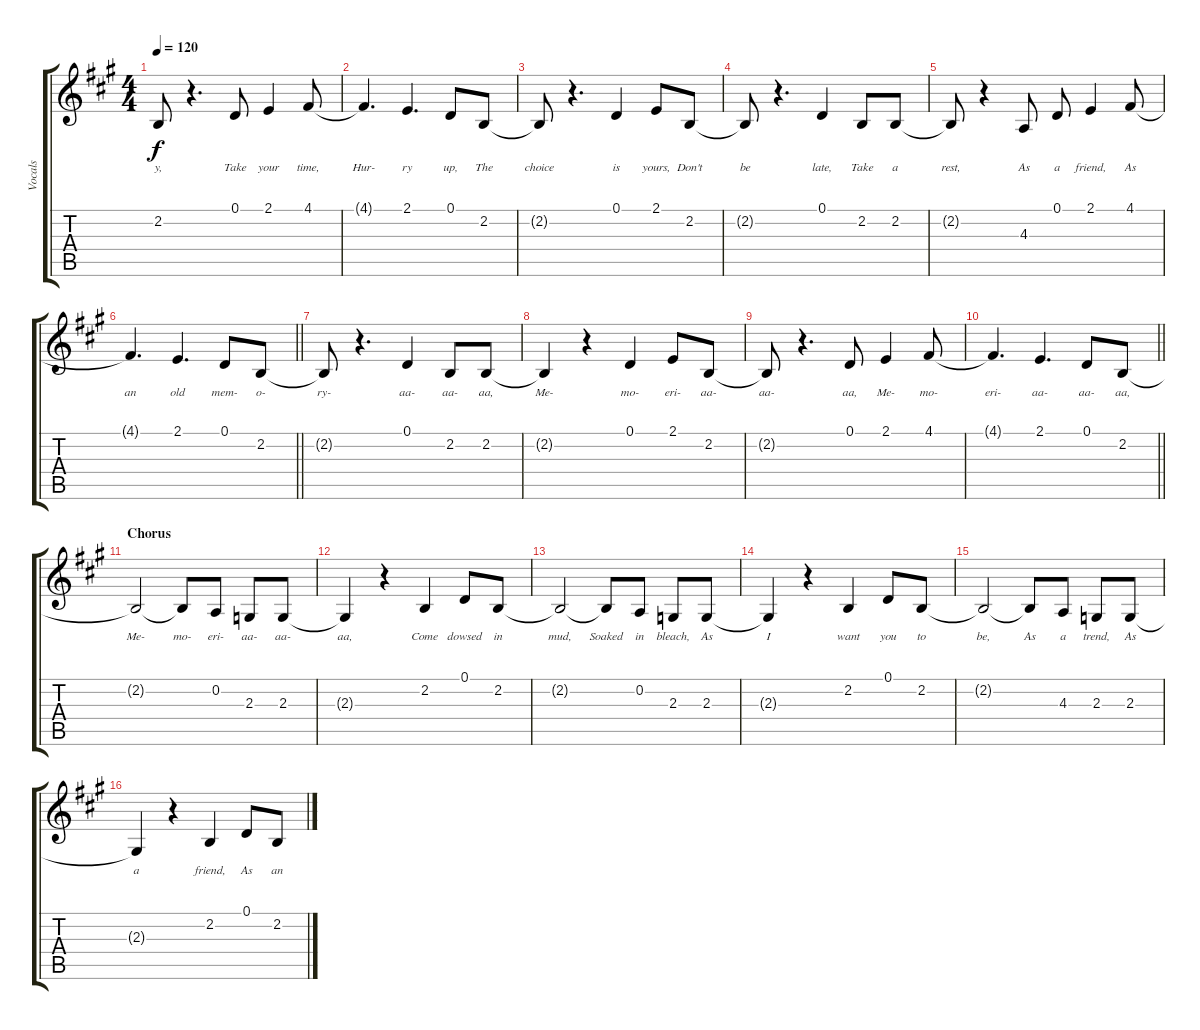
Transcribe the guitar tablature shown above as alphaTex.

\track ("Vocals" "Vocals") {instrument lead8bassandlead}
\staff {score tabs}
\tuning (D4 A3 F3 C3 G2 D2) {hide}
\ts (4 4)
\tempo 120
\clef g2
\ks a
2.2{t}.8{lyrics (0 "y,") lyrics (1 "") lyrics (2 "") lyrics (3 "") lyrics (4 "") dy f} r.4{d} 0.1.8{lyrics (0 "Take") lyrics (1 "") lyrics (2 "") lyrics (3 "") lyrics (4 "")} 2.1.4{lyrics (0 "your") lyrics (1 "") lyrics (2 "") lyrics (3 "") lyrics (4 "")} 4.1.8{lyrics (0 "time,") lyrics (1 "") lyrics (2 "") lyrics (3 "") lyrics (4 "")} |
4.1{t}.4{d lyrics (0 "Hur-") lyrics (1 "") lyrics (2 "") lyrics (3 "") lyrics (4 "")} 2.1.4{d lyrics (0 "ry") lyrics (1 "") lyrics (2 "") lyrics (3 "") lyrics (4 "")} 0.1.8{lyrics (0 "up,") lyrics (1 "") lyrics (2 "") lyrics (3 "") lyrics (4 "")} 2.2.8{lyrics (0 "The") lyrics (1 "") lyrics (2 "") lyrics (3 "") lyrics (4 "")} |
2.2{t}.8{lyrics (0 "choice") lyrics (1 "") lyrics (2 "") lyrics (3 "") lyrics (4 "")} r.4{d} 0.1.4{lyrics (0 "is") lyrics (1 "") lyrics (2 "") lyrics (3 "") lyrics (4 "")} 2.1.8{lyrics (0 "yours,") lyrics (1 "") lyrics (2 "") lyrics (3 "") lyrics (4 "")} 2.2.8{lyrics (0 "Don't") lyrics (1 "") lyrics (2 "") lyrics (3 "") lyrics (4 "")} |
2.2{t}.8{lyrics (0 "be") lyrics (1 "") lyrics (2 "") lyrics (3 "") lyrics (4 "")} r.4{d} 0.1.4{lyrics (0 "late,") lyrics (1 "") lyrics (2 "") lyrics (3 "") lyrics (4 "")} 2.2.8{lyrics (0 "Take") lyrics (1 "") lyrics (2 "") lyrics (3 "") lyrics (4 "")} 2.2.8{lyrics (0 "a") lyrics (1 "") lyrics (2 "") lyrics (3 "") lyrics (4 "")} |
2.2{t}.8{lyrics (0 "rest,") lyrics (1 "") lyrics (2 "") lyrics (3 "") lyrics (4 "")} r.4 4.3.8{lyrics (0 "As") lyrics (1 "") lyrics (2 "") lyrics (3 "") lyrics (4 "")} 0.1.8{lyrics (0 "a") lyrics (1 "") lyrics (2 "") lyrics (3 "") lyrics (4 "")} 2.1.4{lyrics (0 "friend,") lyrics (1 "") lyrics (2 "") lyrics (3 "") lyrics (4 "")} 4.1.8{lyrics (0 "As") lyrics (1 "") lyrics (2 "") lyrics (3 "") lyrics (4 "")} |
\barLineRight lightlight
4.1{t}.4{d lyrics (0 "an") lyrics (1 "") lyrics (2 "") lyrics (3 "") lyrics (4 "")} 2.1.4{d lyrics (0 "old") lyrics (1 "") lyrics (2 "") lyrics (3 "") lyrics (4 "")} 0.1.8{lyrics (0 "mem-") lyrics (1 "") lyrics (2 "") lyrics (3 "") lyrics (4 "")} 2.2.8{lyrics (0 "o-") lyrics (1 "") lyrics (2 "") lyrics (3 "") lyrics (4 "")} |
2.2{t}.8{lyrics (0 "ry-") lyrics (1 "") lyrics (2 "") lyrics (3 "") lyrics (4 "")} r.4{d} 0.1.4{lyrics (0 "aa-") lyrics (1 "") lyrics (2 "") lyrics (3 "") lyrics (4 "")} 2.2.8{lyrics (0 "aa-") lyrics (1 "") lyrics (2 "") lyrics (3 "") lyrics (4 "")} 2.2.8{lyrics (0 "aa,") lyrics (1 "") lyrics (2 "") lyrics (3 "") lyrics (4 "")} |
2.2{t}.4{lyrics (0 "Me-") lyrics (1 "") lyrics (2 "") lyrics (3 "") lyrics (4 "")} r.4 0.1.4{lyrics (0 "mo-") lyrics (1 "") lyrics (2 "") lyrics (3 "") lyrics (4 "")} 2.1.8{lyrics (0 "eri-") lyrics (1 "") lyrics (2 "") lyrics (3 "") lyrics (4 "")} 2.2.8{lyrics (0 "aa-") lyrics (1 "") lyrics (2 "") lyrics (3 "") lyrics (4 "")} |
2.2{t}.8{lyrics (0 "aa-") lyrics (1 "") lyrics (2 "") lyrics (3 "") lyrics (4 "")} r.4{d} 0.1.8{lyrics (0 "aa,") lyrics (1 "") lyrics (2 "") lyrics (3 "") lyrics (4 "")} 2.1.4{lyrics (0 "Me-") lyrics (1 "") lyrics (2 "") lyrics (3 "") lyrics (4 "")} 4.1.8{lyrics (0 "mo-") lyrics (1 "") lyrics (2 "") lyrics (3 "") lyrics (4 "")} |
\barLineRight lightlight
4.1{t}.4{d lyrics (0 "eri-") lyrics (1 "") lyrics (2 "") lyrics (3 "") lyrics (4 "")} 2.1.4{d lyrics (0 "aa-") lyrics (1 "") lyrics (2 "") lyrics (3 "") lyrics (4 "")} 0.1.8{lyrics (0 "aa-") lyrics (1 "") lyrics (2 "") lyrics (3 "") lyrics (4 "")} 2.2.8{lyrics (0 "aa,") lyrics (1 "") lyrics (2 "") lyrics (3 "") lyrics (4 "")} |
\section ("" "Chorus")
2.2{t}.2{lyrics (0 "Me-") lyrics (1 "") lyrics (2 "") lyrics (3 "") lyrics (4 "")} 2.2{t}.8{lyrics (0 "mo-") lyrics (1 "") lyrics (2 "") lyrics (3 "") lyrics (4 "")} 0.2.8{lyrics (0 "eri-") lyrics (1 "") lyrics (2 "") lyrics (3 "") lyrics (4 "")} 2.3.8{lyrics (0 "aa-") lyrics (1 "") lyrics (2 "") lyrics (3 "") lyrics (4 "")} 2.3.8{lyrics (0 "aa-") lyrics (1 "") lyrics (2 "") lyrics (3 "") lyrics (4 "")} |
2.3{t}.4{lyrics (0 "aa,") lyrics (1 "") lyrics (2 "") lyrics (3 "") lyrics (4 "")} r.4 2.2.4{lyrics (0 "Come") lyrics (1 "") lyrics (2 "") lyrics (3 "") lyrics (4 "")} 0.1.8{lyrics (0 "dowsed") lyrics (1 "") lyrics (2 "") lyrics (3 "") lyrics (4 "")} 2.2.8{lyrics (0 "in") lyrics (1 "") lyrics (2 "") lyrics (3 "") lyrics (4 "")} |
2.2{t}.2{lyrics (0 "mud,") lyrics (1 "") lyrics (2 "") lyrics (3 "") lyrics (4 "")} 2.2{t}.8{lyrics (0 "Soaked") lyrics (1 "") lyrics (2 "") lyrics (3 "") lyrics (4 "")} 0.2.8{lyrics (0 "in") lyrics (1 "") lyrics (2 "") lyrics (3 "") lyrics (4 "")} 2.3.8{lyrics (0 "bleach,") lyrics (1 "") lyrics (2 "") lyrics (3 "") lyrics (4 "")} 2.3.8{lyrics (0 "As") lyrics (1 "") lyrics (2 "") lyrics (3 "") lyrics (4 "")} |
2.3{t}.4{lyrics (0 "I") lyrics (1 "") lyrics (2 "") lyrics (3 "") lyrics (4 "")} r.4 2.2.4{lyrics (0 "want") lyrics (1 "") lyrics (2 "") lyrics (3 "") lyrics (4 "")} 0.1.8{lyrics (0 "you") lyrics (1 "") lyrics (2 "") lyrics (3 "") lyrics (4 "")} 2.2.8{lyrics (0 "to") lyrics (1 "") lyrics (2 "") lyrics (3 "") lyrics (4 "")} |
2.2{t}.2{lyrics (0 "be,") lyrics (1 "") lyrics (2 "") lyrics (3 "") lyrics (4 "")} 2.2{t}.8{lyrics (0 "As") lyrics (1 "") lyrics (2 "") lyrics (3 "") lyrics (4 "")} 4.3.8{lyrics (0 "a") lyrics (1 "") lyrics (2 "") lyrics (3 "") lyrics (4 "")} 2.3.8{lyrics (0 "trend,") lyrics (1 "") lyrics (2 "") lyrics (3 "") lyrics (4 "")} 2.3.8{lyrics (0 "As") lyrics (1 "") lyrics (2 "") lyrics (3 "") lyrics (4 "")} |
2.3{t}.4{lyrics (0 "a") lyrics (1 "") lyrics (2 "") lyrics (3 "") lyrics (4 "")} r.4 2.2.4{lyrics (0 "friend,") lyrics (1 "") lyrics (2 "") lyrics (3 "") lyrics (4 "")} 0.1.8{lyrics (0 "As") lyrics (1 "") lyrics (2 "") lyrics (3 "") lyrics (4 "")} 2.2.8{lyrics (0 "an") lyrics (1 "") lyrics (2 "") lyrics (3 "") lyrics (4 "")}
